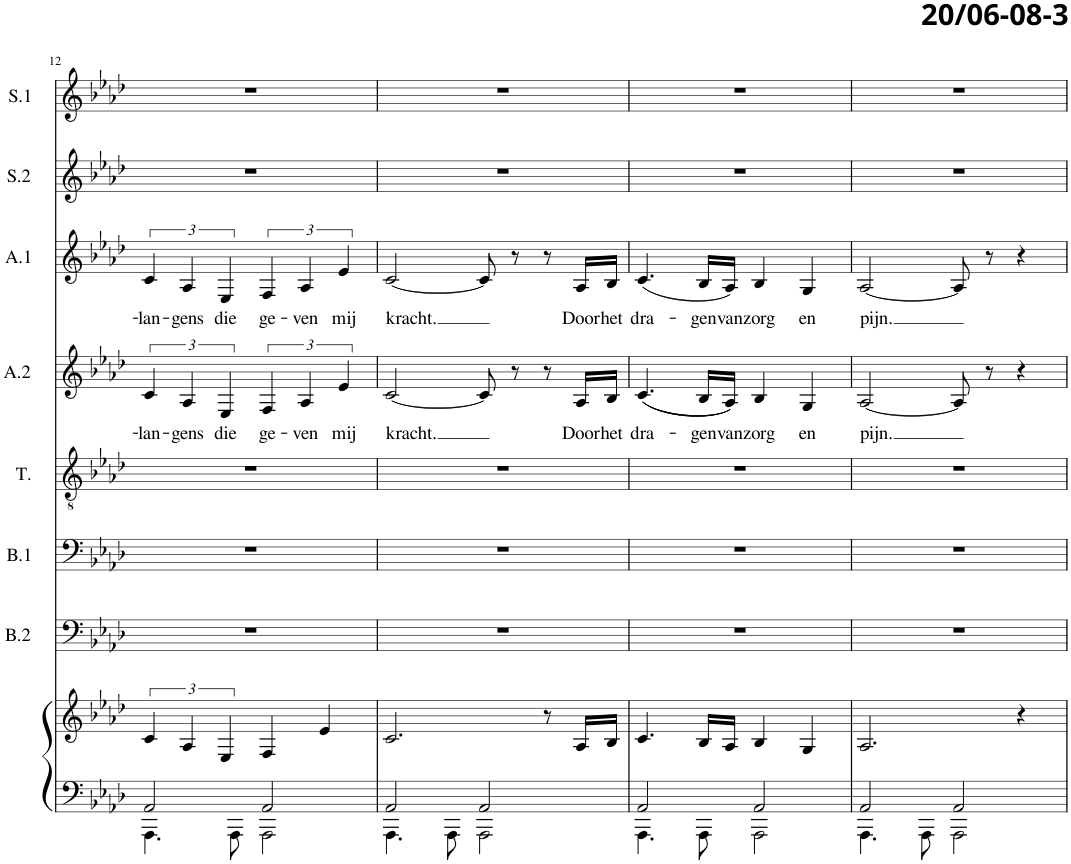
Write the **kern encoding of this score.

**kern	**kern	**kern	**kern	**kern	**kern	**text	**kern	**text	**kern	**kern
*part8	*part8	*part7	*part6	*part5	*part4	*part4	*part3	*part3	*part2	*part1
*staff9	*staff8	*staff7	*staff6	*staff5	*staff4	*staff4	*staff3	*staff3	*staff2	*staff1
*I"Piano	*	*I"Bas 2	*I"Bas 1	*I"Tenor	*I"Alt 2	*	*I"Alt 1	*	*I"Sopr.2	*I"Sopr.1
*I'Pno	*	*I'B.2	*I'B.1	*I'T.	*I'A.2	*	*I'A.1	*	*I'S.2	*I'S.1
!!LO:PB:g=z
*clefF4	*clefG2	*clefF4	*clefF4	*clefGv2	*clefG2	*	*clefG2	*	*clefG2	*clefG2
*	*	*	*	*	*	*	*	*	*Trd1c2	*Trd1c2
*k[b-e-a-d-]	*k[b-e-a-d-]	*k[b-e-a-d-]	*k[b-e-a-d-]	*k[b-e-a-d-]	*k[b-e-a-d-]	*	*k[b-e-a-d-]	*	*k[b-e-a-d-]	*k[b-e-a-d-]
*M4/4	*M4/4	*M4/4	*M4/4	*M4/4	*M4/4	*	*M4/4	*	*M4/4	*M4/4
=12	=12	=12	=12	=12	=12	=12	=12	=12	=12	=12
*^	*	*	*	*	*	*	*	*	*	*
!	!	!	!	!	!	!	!LO:LY:b	!	!LO:LY:b	!	!
2AA-/	4.AAA-\	6c/	1r	1r	1r	6c/	-lan-	6c/	-lan-	1r	1r
!	!	!	!	!	!	!	!LO:LY:b	!	!LO:LY:b	!	!
.	.	6A-/	.	.	.	6A-/	-gens	6A-/	-gens	.	.
!	!	!	!	!	!	!	!LO:LY:b	!	!LO:LY:b	!	!
.	.	6E-/	.	.	.	6E-/	die	6E-/	die	.	.
.	8AAA-\	.	.	.	.	.	.	.	.	.	.
!	!	!	!	!	!	!	!LO:LY:b	!	!LO:LY:b	!	!
2AA-/	2AAA-\	4F/	.	.	.	6F/	ge-	6F/	ge-	.	.
!	!	!	!	!	!	!	!LO:LY:b	!	!LO:LY:b	!	!
.	.	.	.	.	.	6A-/	-ven	6A-/	-ven	.	.
.	.	4e-/	.	.	.	.	.	.	.	.	.
!	!	!	!	!	!	!	!LO:LY:b	!	!LO:LY:b	!	!
.	.	.	.	.	.	6e-/	mij	6e-/	mij	.	.
=13	=13	=13	=13	=13	=13	=13	=13	=13	=13	=13	=13
!	!	!	!	!	!	!	!LO:LY:b	!	!LO:LY:b	!	!
2AA-/	4.AAA-\	2.c/	1r	1r	1r	[2c/	kracht.	[2c/	kracht.	1r	1r
.	8AAA-\	.	.	.	.	.	.	.	.	.	.
2AA-/	2AAA-\	.	.	.	.	8c/]	.	8c/]	.	.	.
.	.	.	.	.	.	8r	.	8r	.	.	.
.	.	8r	.	.	.	8r	.	8r	.	.	.
!	!	!	!	!	!	!	!LO:LY:b	!	!LO:LY:b	!	!
.	.	16A-/LL	.	.	.	16A-/LL	Door	16A-/LL	Door	.	.
!	!	!	!	!	!	!	!LO:LY:b	!	!LO:LY:b	!	!
.	.	16B-/JJ	.	.	.	16B-/JJ	het	16B-/JJ	het	.	.
=14	=14	=14	=14	=14	=14	=14	=14	=14	=14	=14	=14
!	!	!	!	!	!	!	!LO:LY:b	!	!LO:LY:b	!	!
2AA-/	4.AAA-\	4.c/	1r	1r	1r	((4.c/	dra-	(4.c/	dra-	1r	1r
!	!	!	!	!	!	!	!LO:LY:b	!	!LO:LY:b	!	!
.	8AAA-\	16B-/LL	.	.	.	16B-/LL	-gen	16B-/LL	-gen	.	.
!	!	!	!	!	!	!	!LO:LY:b	!	!LO:LY:b	!	!
.	.	16A-/JJ	.	.	.	16A-/JJ))	van	16A-/JJ)	van	.	.
!	!	!	!	!	!	!	!LO:LY:b	!	!LO:LY:b	!	!
2AA-/	2AAA-\	4B-/	.	.	.	4B-/	zorg	4B-/	zorg	.	.
!	!	!	!	!	!	!	!LO:LY:b	!	!LO:LY:b	!	!
.	.	4G/	.	.	.	4G/	en	4G/	en	.	.
=15	=15	=15	=15	=15	=15	=15	=15	=15	=15	=15	=15
!	!	!	!	!	!	!	!LO:LY:b	!	!LO:LY:b	!	!
2AA-/	4.AAA-\	2.A-/	1r	1r	1r	[2A-/	pijn.	[2A-/	pijn.	1r	1r
.	8AAA-\	.	.	.	.	.	.	.	.	.	.
2AA-/	2AAA-\	.	.	.	.	8A-/]	.	8A-/]	.	.	.
.	.	.	.	.	.	8r	.	8r	.	.	.
.	.	4r	.	.	.	4r	.	4r	.	.	.
*v	*v	*	*	*	*	*	*	*	*	*	*
=	=	=	=	=	=	=	=	=	=	=
*-	*-	*-	*-	*-	*-	*-	*-	*-	*-	*-
